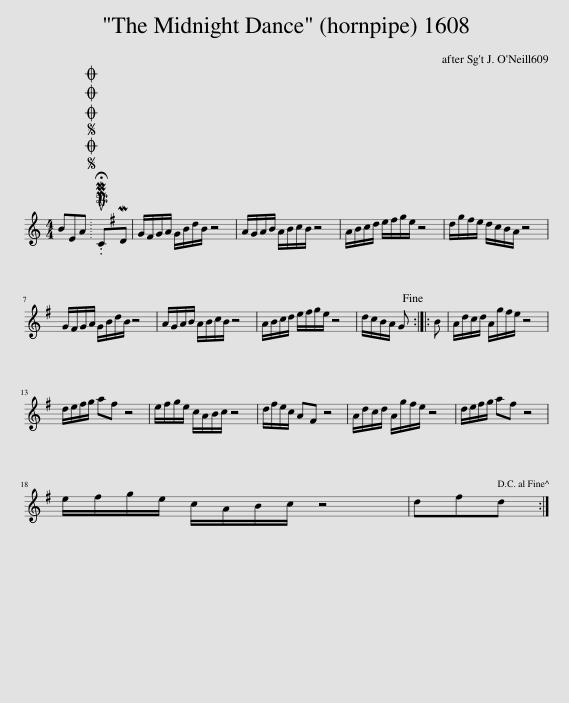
X:1
L:1/8
M:4/4
I:linebreak $
K:C
V:1 treble
V:1
 BEA |SOSOOO .!fermata!PMTuCMD | G/^F/G/A/ G/B/d/B/ z4 | A/G/A/B/ A/B/c/B/ z4 | A/B/c/d/ e/^f/g/e/ z4 | %5
 d/g/^f/e/ d/c/B/A/ z4 |$ G/^F/G/A/ G/B/d/B/ z4 | A/G/A/B/ A/B/c/B/ z4 | A/B/c/d/ e/^f/g/e/ z4 | d/c/B/A/ G!fine! :: %10
 B | A/d/c/d/ A/g/^f/e/ z4 |$ d/e/^f/g/ af z4 | e/^f/g/e/ c/A/B/c/ z4 | d/^f/e/c/ A^F z4 | %15
 A/d/c/d/ A/g/^f/e/ z4 | d/e/^f/g/ af z4 |$ e/^f/g/e/ c/A/B/c/ z4 | d^fd :| %19
